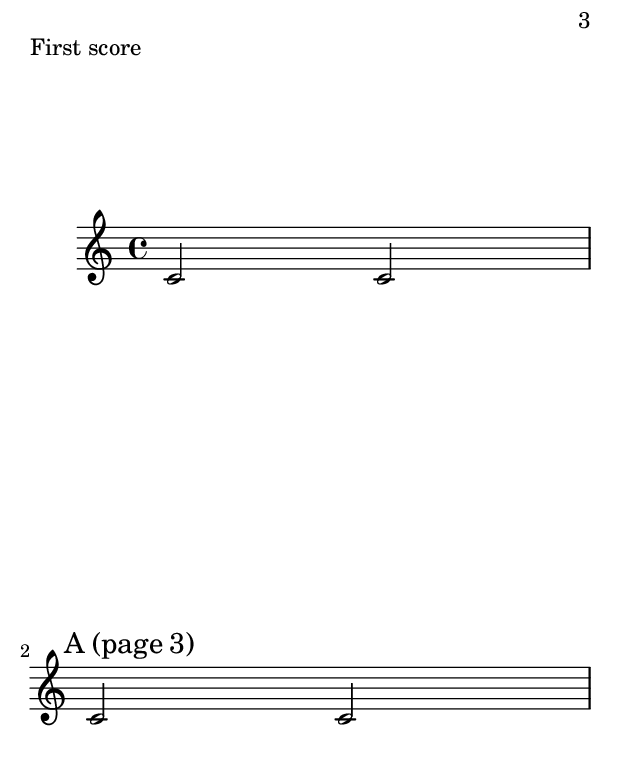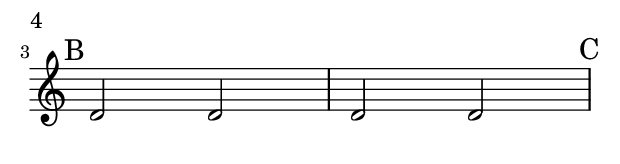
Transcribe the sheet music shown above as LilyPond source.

%% Do not edit this file; it is automatically
%% generated from LSR http://lsr.dsi.unimi.it
%% This file is in the public domain.
\version "2.13.31"

\header {
  lsrtags = "spacing"

  texidoc = "
Page labels may be placed inside music or at top-level, and referred to
in markups.

"
  doctitle = "Page label"
} % begin verbatim

#(set-default-paper-size "a6")

#(define-markup-command (toc-line layout props label text)
  (symbol? markup?)
  (interpret-markup layout props
   (markup #:fill-line (text #:page-ref label "8" "?"))))

\book {
  \markup \huge \fill-line { \null Title Page \null }

  \pageBreak

  \label #'toc
  \markup \column {
    \large \fill-line { \null Table of contents \null }
    \toc-line #'toc "Table of contents"
    \toc-line #'firstScore "First Score"
    \toc-line #'markA "Mark A"
    \toc-line #'markB "Mark B"
    \toc-line #'markC "Mark C"
    \toc-line #'unknown "Unknown label"
  }

  \pageBreak

  \label #'firstScore
  \score {
    \new Staff \relative c' {
      c2 c
      \mark \markup {
        A (page \concat { \page-ref #'markA "0" "?" ) }
      } \label #'markA
      c2 c
      \pageBreak
      \mark "B" \label #'markB
      d2 d
      d2 d
      \once \override Score.RehearsalMark #'break-visibility =
        #begin-of-line-invisible
      \mark "C" \label #'markC
    }
    \header { piece = "First score" }
  }
}
